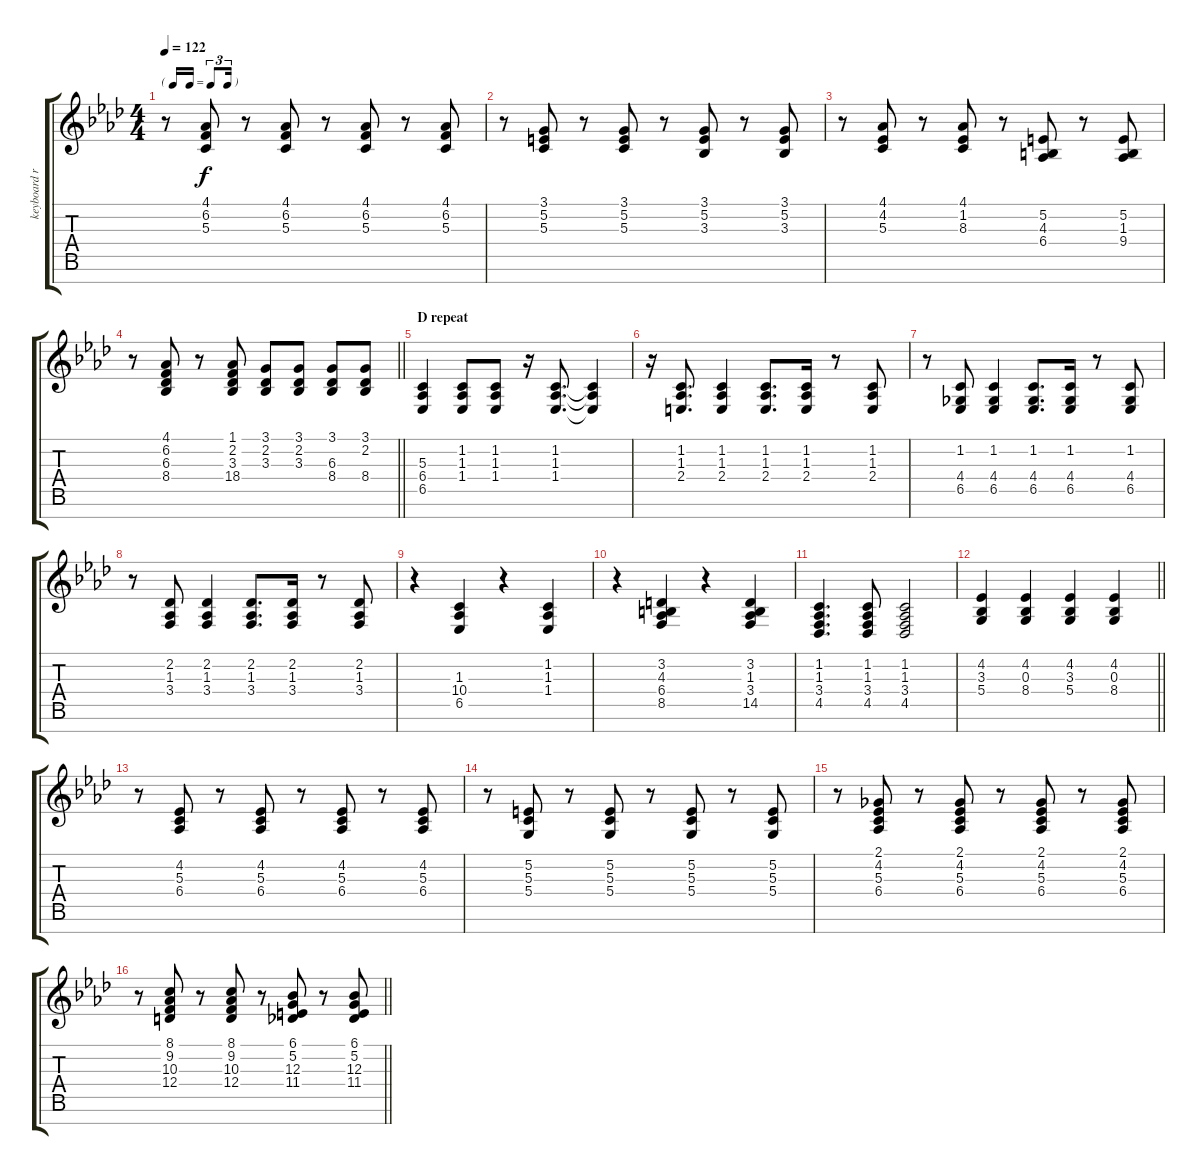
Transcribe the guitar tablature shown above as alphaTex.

\track ("keyboard right hand" "keyboard r") {instrument brightacousticpiano}
\staff {score tabs}
\tuning (E4 B3 G3 D3 A2 E2 B1) {hide}
\ts (4 4)
\tf triplet16th
\tempo 122
\clef g2
\ks ab
r.8{dy f} (4.1 6.2 5.3).8 r.8 (4.1 6.2 5.3).8 r.8 (4.1 6.2 5.3).8 r.8 (4.1 6.2 5.3).8 |
r.8 (3.1 5.2 5.3).8 r.8 (3.1 5.2 5.3).8 r.8 (3.1 5.2 3.3).8 r.8 (3.1 5.2 3.3).8 |
r.8 (4.1 4.2 5.3).8 r.8 (4.1 1.2 8.3).8 r.8 (5.2 4.3 6.4).8 r.8 (5.2 1.3 9.4).8 |
\barLineRight lightlight
r.8 (4.1 6.2 6.3 8.4).8 r.8 (1.1 2.2 3.3 18.4).8 (3.1 2.2 3.3).8 (3.1 2.2 3.3).8 (3.1 6.3 8.4).8 (3.1 2.2 8.4).8 |
\section ("" "D repeat")
(5.3 6.4 6.5).4 (1.2 1.3 1.4).8 (1.2 1.3 1.4).8 r.16 (1.2 1.3 1.4).8{d} (1.2{t} 1.3{t} 1.4{t}).4 |
r.16 (1.2 1.3 2.4).8{d} (1.2 1.3 2.4).4 (1.2 1.3 2.4).8{d} (1.2 1.3 2.4).16 r.8 (1.2 1.3 2.4).8 |
r.8 (1.2 4.4 6.5).8 (1.2 4.4 6.5).4 (1.2 4.4 6.5).8{d} (1.2 4.4 6.5).16 r.8 (1.2 4.4 6.5).8 |
r.8 (2.2 1.3 3.4).8 (2.2 1.3 3.4).4 (2.2 1.3 3.4).8{d} (2.2 1.3 3.4).16 r.8 (2.2 1.3 3.4).8 |
r.4 (1.3 10.4 6.5).4 r.4 (1.2 1.3 1.4).4 |
r.4 (3.2 4.3 6.4 8.5).4 r.4 (3.2 1.3 3.4 14.5).4 |
(1.2 1.3 3.4 4.5).4{d} (1.2 1.3 3.4 4.5).8 (1.2 1.3 3.4 4.5).2 |
\barLineRight lightlight
(4.2 3.3 5.4).4 (4.2 0.3 8.4).4 (4.2 3.3 5.4).4 (4.2 0.3 8.4).4 |
r.8 (4.2 5.3 6.4).8 r.8 (4.2 5.3 6.4).8 r.8 (4.2 5.3 6.4).8 r.8 (4.2 5.3 6.4).8 |
r.8 (5.2 5.3 5.4).8 r.8 (5.2 5.3 5.4).8 r.8 (5.2 5.3 5.4).8 r.8 (5.2 5.3 5.4).8 |
r.8 (2.1 4.2 5.3 6.4).8 r.8 (2.1 4.2 5.3 6.4).8 r.8 (2.1 4.2 5.3 6.4).8 r.8 (2.1 4.2 5.3 6.4).8 |
\barLineRight lightlight
r.8 (8.1 9.2 10.3 12.4).8 r.8 (8.1 9.2 10.3 12.4).8 r.8 (6.1 5.2 12.3 11.4).8 r.8 (6.1 5.2 12.3 11.4).8
